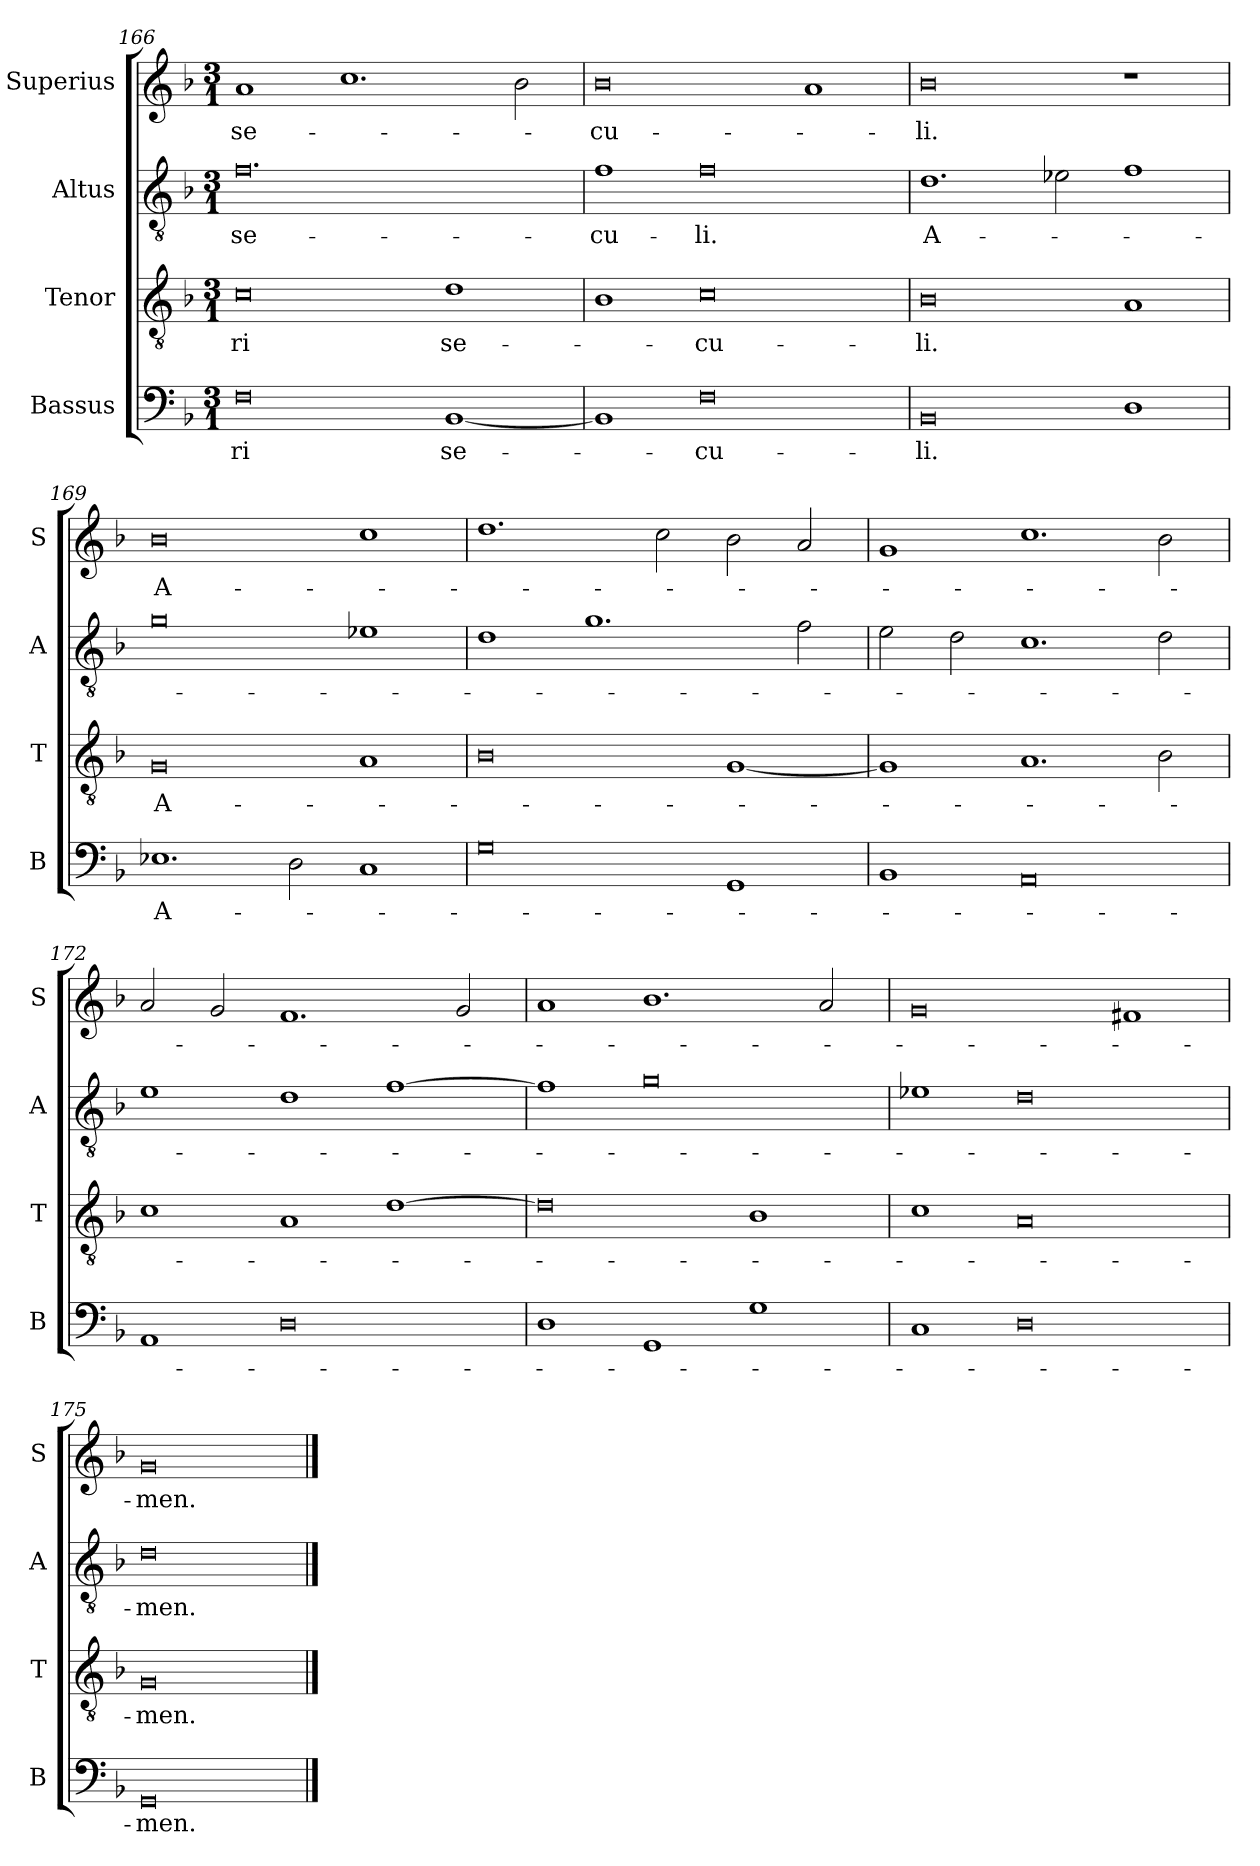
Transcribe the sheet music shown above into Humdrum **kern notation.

**kern	**text	**kern	**text	**kern	**text	**kern	**text
*part4	*part4	*part3	*part3	*part2	*part2	*part1	*part1
*staff4	*staff4	*staff3	*staff3	*staff2	*staff2	*staff1	*staff1
*I"Bassus	*	*I"Tenor	*	*I"Altus	*	*I"Superius	*
*I'B	*	*I'T	*	*I'A	*	*I'S	*
*clefF4	*	*clefGv2	*	*clefGv2	*	*clefG2	*
*k[b-]	*	*k[b-]	*	*k[b-]	*	*k[b-]	*
*M3/1	*	*M3/1	*	*M3/1	*	*M3/1	*
=166	=166	=166	=166	=166	=166	=166	=166
0F	-ri	0c	-ri	0.f	se-	1a	se-
.	.	.	.	.	.	1.cc	.
[1BB-	se-	1d	se-	.	.	.	.
.	.	.	.	.	.	2b-	.
=167	=167	=167	=167	=167	=167	=167	=167
1BB-]	.	1B-	.	1f	-cu-	0b-	-cu-
0F	-cu-	0c	-cu-	0f	-li.	.	.
.	.	.	.	.	.	1a	.
=168	=168	=168	=168	=168	=168	=168	=168
0BB-	-li.	0B-	-li.	1.d	A-	0b-	-li.
.	.	.	.	2e-X	.	.	.
1D	.	1A	.	1f	.	1r	.
=169	=169	=169	=169	=169	=169	=169	=169
1.E-X	A-	0G	A-	0g	.	0b-	A-
2D	.	.	.	.	.	.	.
1C	.	1A	.	1e-X	.	1cc	.
=170	=170	=170	=170	=170	=170	=170	=170
0G	.	0B-	.	1d	.	1.dd	.
.	.	.	.	1.g	.	.	.
.	.	.	.	.	.	2cc	.
1GG	.	[1G	.	.	.	2b-	.
.	.	.	.	2f	.	2a	.
=171	=171	=171	=171	=171	=171	=171	=171
1BB-	.	1G]	.	2e	.	1g	.
.	.	.	.	2d	.	.	.
0AA	.	1.A	.	1.c	.	1.cc	.
.	.	2B-	.	2d	.	2b-	.
=172	=172	=172	=172	=172	=172	=172	=172
1AA	.	1c	.	1e	.	2a	.
.	.	.	.	.	.	2g	.
0D	.	1A	.	1d	.	1.f	.
.	.	[1d	.	[1f	.	.	.
.	.	.	.	.	.	2g	.
=173	=173	=173	=173	=173	=173	=173	=173
1D	.	0d]	.	1f]	.	1a	.
1GG	.	.	.	0g	.	1.b-	.
1G	.	1B-	.	.	.	.	.
.	.	.	.	.	.	2a	.
=174	=174	=174	=174	=174	=174	=174	=174
1C	.	1c	.	1e-i	.	0g	.
0D	.	0A	.	0d	.	.	.
.	.	.	.	.	.	1f#X	.
=175	=175	=175	=175	=175	=175	=175	=175
0GG	-men.	0G	-men.	0d	-men.	0g	-men.
==	==	==	==	==	==	==	==
*-	*-	*-	*-	*-	*-	*-	*-
